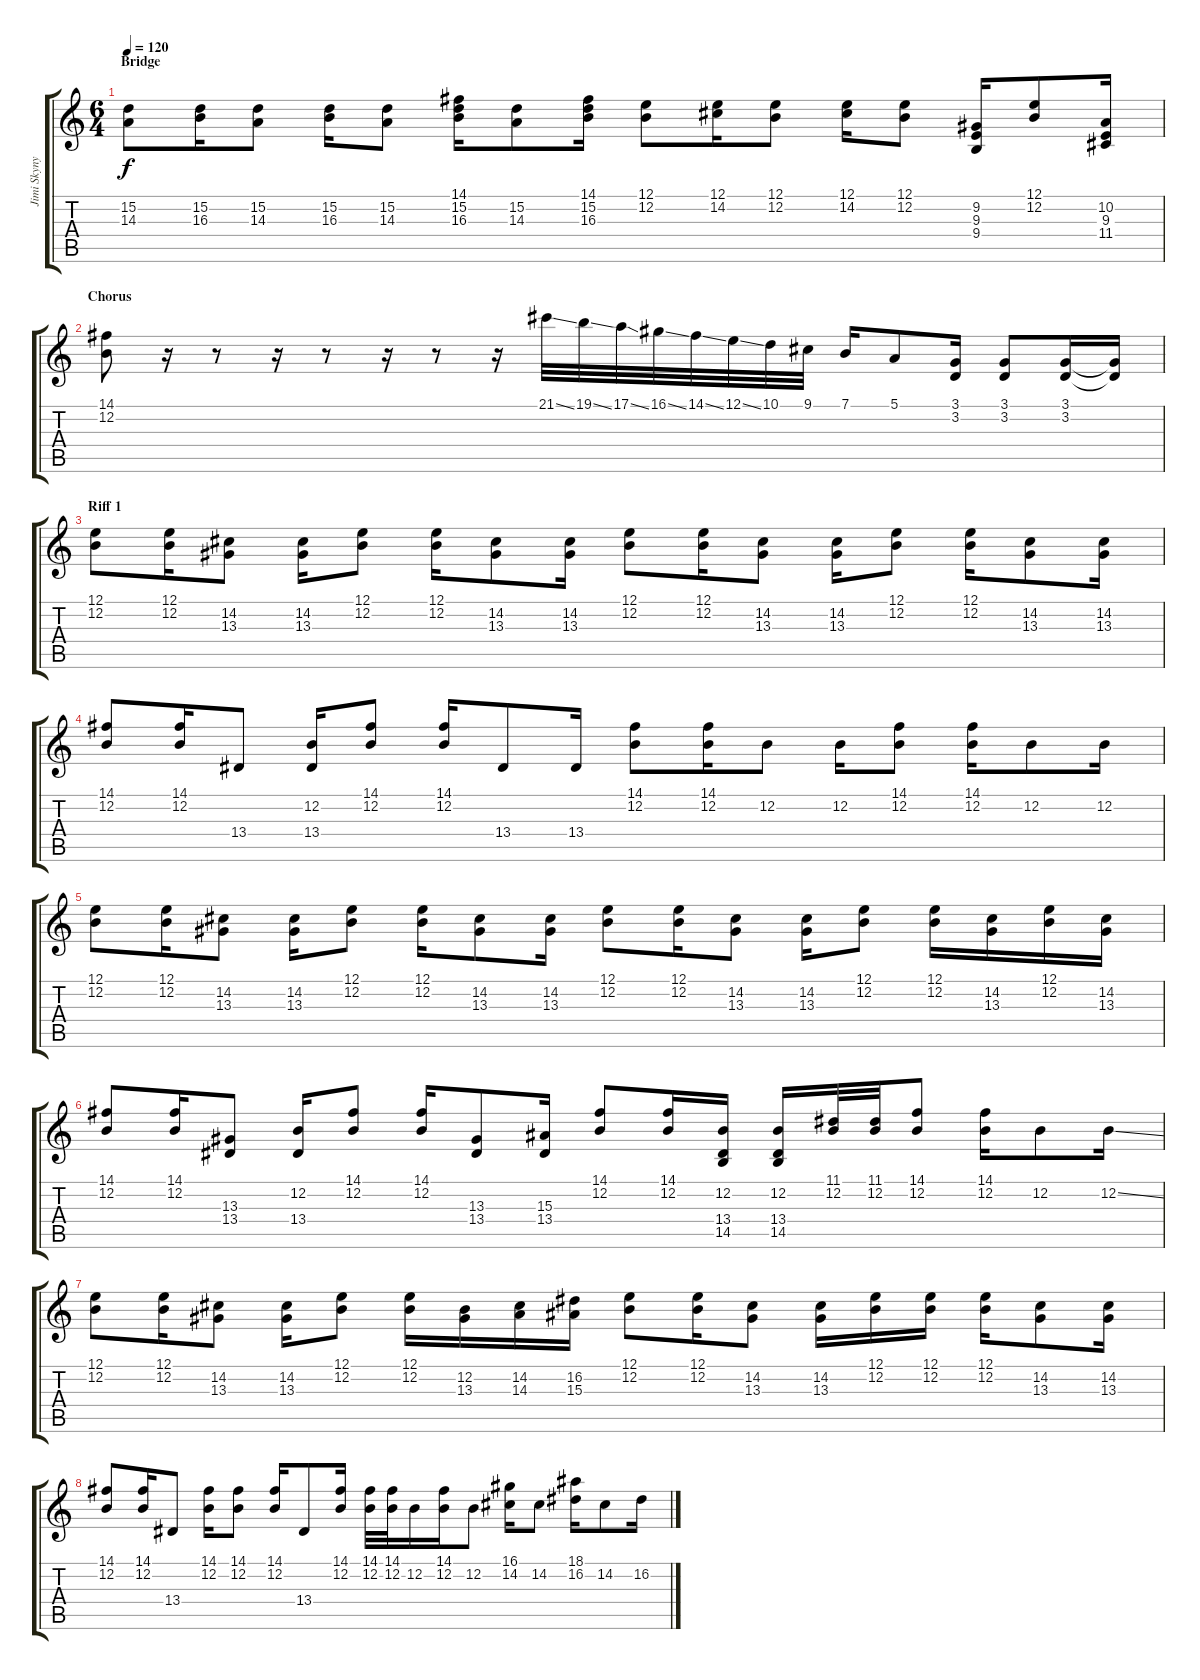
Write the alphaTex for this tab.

\track ("Jimi Skynyrd" "Jimi Skyny") {instrument electricgrandpiano}
\staff {score tabs}
\tuning (E4 B3 G3 D3 A2 E2) {hide}
\ts (6 4)
\section ("" "Bridge")
\tempo 120
\clef g2
\ks c
(15.2 14.3).8{dy f} (15.2 16.3).16 (15.2 14.3).8 (15.2 16.3).16 (15.2 14.3).8 (14.1 15.2 16.3).16 (15.2 14.3).8 (14.1 15.2 16.3).16 (12.1 12.2).8 (12.1 14.2).16 (12.1 12.2).8 (12.1 14.2).16 (12.1 12.2).8 (9.2 9.3 9.4).16 (12.1 12.2).8 (10.2 9.3 11.4).16 |
\section ("" "Chorus")
(14.1 12.2).8 r.16 r.8 r.16 r.8 r.16 r.8 r.16 21.1{ss}.32 19.1{ss}.32 17.1{ss}.32 16.1{ss}.32 14.1{ss}.32 12.1{ss}.32 10.1.32 9.1.32 7.1.16 5.1.8 (3.1 3.2).16 (3.1 3.2).8 (3.1 3.2).16 (3.1{t} 3.2{t}).16 |
\section ("" "Riff 1")
(12.1 12.2).8 (12.1 12.2).16 (14.2 13.3).8 (14.2 13.3).16 (12.1 12.2).8 (12.1 12.2).16 (14.2 13.3).8 (14.2 13.3).16 (12.1 12.2).8 (12.1 12.2).16 (14.2 13.3).8 (14.2 13.3).16 (12.1 12.2).8 (12.1 12.2).16 (14.2 13.3).8 (14.2 13.3).16 |
(14.1 12.2).8 (14.1 12.2).16 13.4.8 (12.2 13.4).16 (14.1 12.2).8 (14.1 12.2).16 13.4.8 13.4.16 (14.1 12.2).8 (14.1 12.2).16 12.2.8 12.2.16 (14.1 12.2).8 (14.1 12.2).16 12.2.8 12.2.16 |
(12.1 12.2).8 (12.1 12.2).16 (14.2 13.3).8 (14.2 13.3).16 (12.1 12.2).8 (12.1 12.2).16 (14.2 13.3).8 (14.2 13.3).16 (12.1 12.2).8 (12.1 12.2).16 (14.2 13.3).8 (14.2 13.3).16 (12.1 12.2).8 (12.1 12.2).16 (14.2 13.3).16 (12.1 12.2).16 (14.2 13.3).16 |
(14.1 12.2).8 (14.1 12.2).16 (13.3 13.4).8 (12.2 13.4).16 (14.1 12.2).8 (14.1 12.2).16 (13.3 13.4).8 (15.3 13.4).16 (14.1 12.2).8 (14.1 12.2).16 (12.2 13.4 14.5).16 (12.2 13.4 14.5).16 (11.1 12.2).32 (11.1 12.2).32 (14.1 12.2).8 (14.1 12.2).16 12.2.8 12.2{ss}.16 |
(12.1 12.2).8 (12.1 12.2).16 (14.2 13.3).8 (14.2 13.3).16 (12.1 12.2).8 (12.1 12.2).16 (12.2 13.3).16 (14.2 14.3).16 (16.2 15.3).16 (12.1 12.2).8 (12.1 12.2).16 (14.2 13.3).8 (14.2 13.3).16 (12.1 12.2).16 (12.1 12.2).16 (12.1 12.2).16 (14.2 13.3).8 (14.2 13.3).16 |
(14.1 12.2).8 (14.1 12.2).16 13.4.8 (14.1 12.2).16 (14.1 12.2).8 (14.1 12.2).16 13.4.8 (14.1 12.2).16 (14.1 12.2).32 (14.1 12.2).32 12.2.16 (14.1 12.2).16 12.2.8 (16.1 14.2).16 14.2.8 (18.1 16.2).16 14.2.8 16.2{ss}.16
